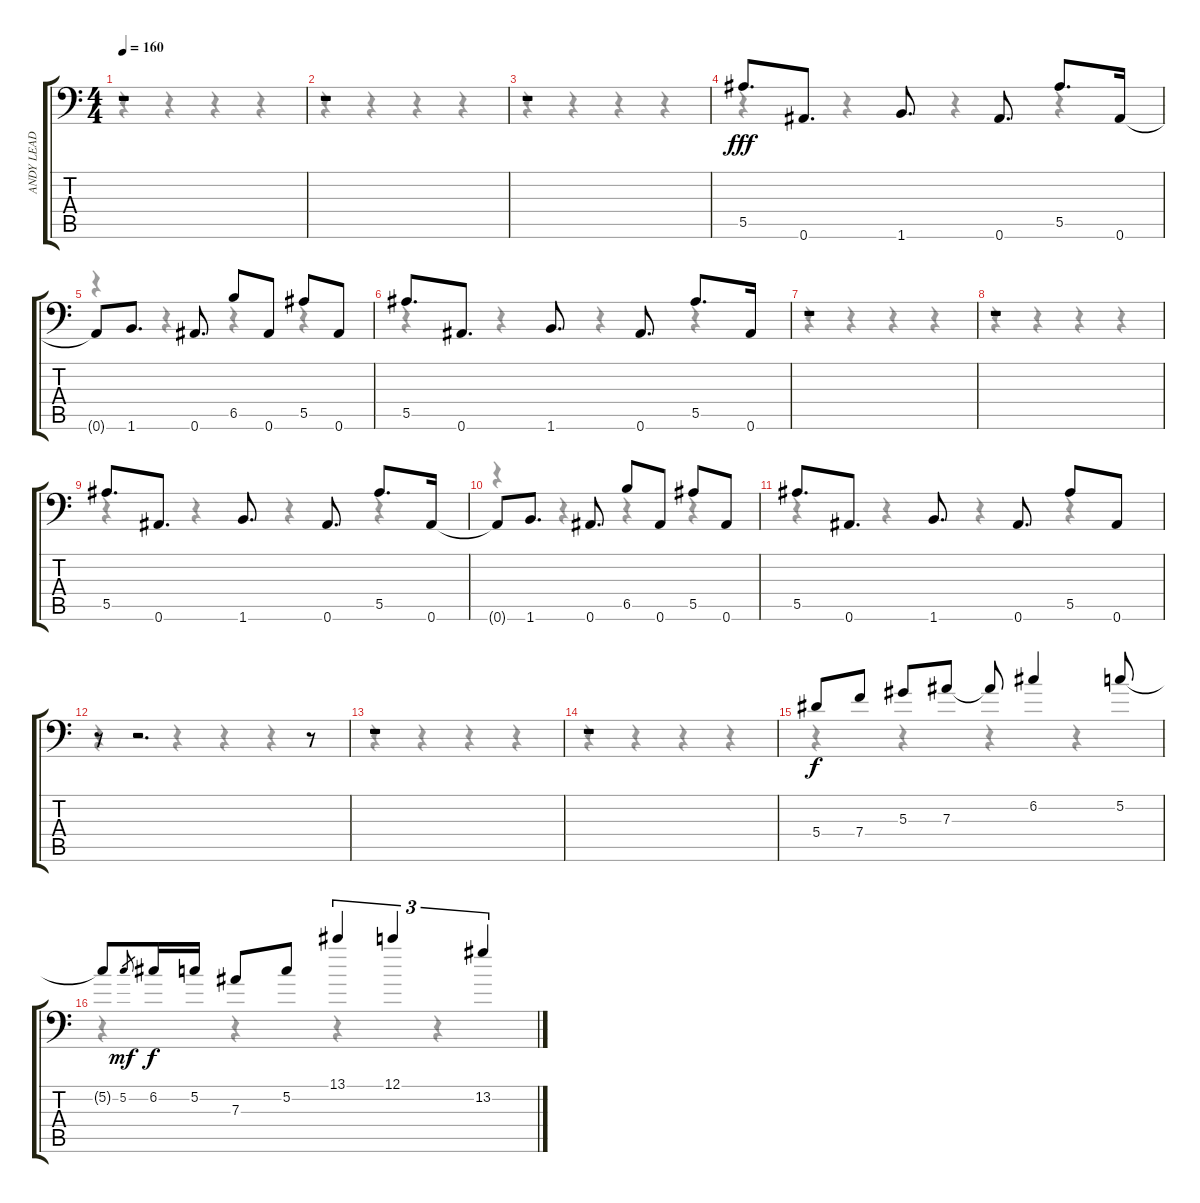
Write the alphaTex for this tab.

\track ("ANDY LEAD LINE" "ANDY LEAD ") {instrument distortionguitar}
\staff {score tabs}
\tuning (C4 G3 Eb3 Bb2 F2 Bb1) {hide}
\voice
\ts (4 4)
\tempo 160
\clef f4
\ks c
r.1{dy fff} |
r.1 |
r.1 |
5.5.8{d} 0.6.8{d} 1.6.8{d} 0.6.8{d} 5.5.8{d} 0.6.16 |
0.6{t}.8 1.6.8{d} 0.6.8{d} 6.5.8 0.6.8 5.5.8 0.6.8 |
5.5.8{d} 0.6.8{d} 1.6.8{d} 0.6.8{d} 5.5.8{d} 0.6.16 |
r.1 |
r.1 |
5.5.8{d} 0.6.8{d} 1.6.8{d} 0.6.8{d} 5.5.8{d} 0.6.16 |
0.6{t}.8 1.6.8{d} 0.6.8{d} 6.5.8 0.6.8 5.5.8 0.6.8 |
5.5.8{d} 0.6.8{d} 1.6.8{d} 0.6.8{d} 5.5.8 0.6.8 |
r.8 r.2{d} r.8 |
r.1 |
r.1 |
5.4.8{dy f} 7.4.8 5.3.8 7.3.8 7.3{t}.8 6.2.4 5.2.8 |
5.2{t}.8 5.2.8{gr dy mf} 6.2.16{dy f} 5.2.16 7.3.8 5.2.8 13.1.4{tu (3 2)} 12.1.4{tu (3 2)} 13.2.4{tu (3 2)}
\voice
\clef f4
\ottava regular
\simile none
\ks c
r.4{dy f} r.4 r.4 r.4 |
r.4 r.4 r.4 r.4 |
r.4 r.4 r.4 r.4 |
r.4 r.4 r.4 r.4 |
r.4 r.4 r.4 r.4 |
r.4 r.4 r.4 r.4 |
r.4 r.4 r.4 r.4 |
r.4 r.4 r.4 r.4 |
r.4 r.4 r.4 r.4 |
r.4 r.4 r.4 r.4 |
r.4 r.4 r.4 r.4 |
r.4 r.4 r.4 r.4 |
r.4 r.4 r.4 r.4 |
r.4 r.4 r.4 r.4 |
r.4 r.4 r.4 r.4 |
r.4 r.4 r.4 r.4
